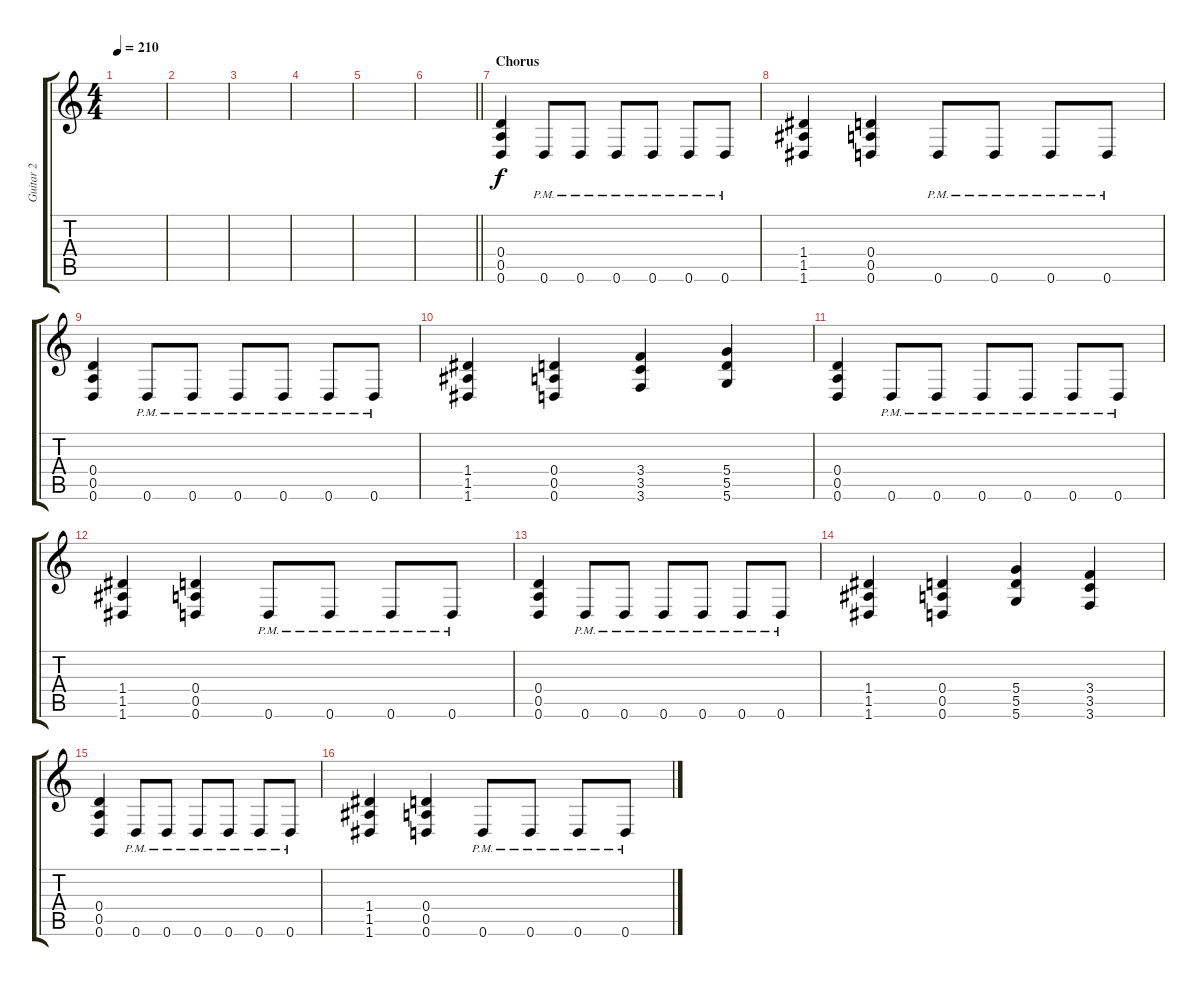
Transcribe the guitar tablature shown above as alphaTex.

\track ("Guitar 2" "Guitar 2") {instrument distortionguitar}
\staff {score tabs}
\tuning (E4 B3 G3 D3 A2 D2) {hide}
\ts (4 4)
\tempo 210
\clef g2
\ks c
|
|
|
|
|
\barLineRight lightlight
|
\section ("" "Chorus")
(0.4 0.5 0.6).4 0.6{pm}.8 0.6{pm}.8 0.6{pm}.8 0.6{pm}.8 0.6{pm}.8 0.6{pm}.8 |
(1.4 1.5 1.6).4 (0.4 0.5 0.6).4 0.6{pm}.8 0.6{pm}.8 0.6{pm}.8 0.6{pm}.8 |
(0.4 0.5 0.6).4 0.6{pm}.8 0.6{pm}.8 0.6{pm}.8 0.6{pm}.8 0.6{pm}.8 0.6{pm}.8 |
(1.4 1.5 1.6).4 (0.4 0.5 0.6).4 (3.4 3.5 3.6).4 (5.4 5.5 5.6).4 |
(0.4 0.5 0.6).4 0.6{pm}.8 0.6{pm}.8 0.6{pm}.8 0.6{pm}.8 0.6{pm}.8 0.6{pm}.8 |
(1.4 1.5 1.6).4 (0.4 0.5 0.6).4 0.6{pm}.8 0.6{pm}.8 0.6{pm}.8 0.6{pm}.8 |
(0.4 0.5 0.6).4 0.6{pm}.8 0.6{pm}.8 0.6{pm}.8 0.6{pm}.8 0.6{pm}.8 0.6{pm}.8 |
(1.4 1.5 1.6).4 (0.4 0.5 0.6).4 (5.4 5.5 5.6).4 (3.4 3.5 3.6).4 |
(0.4 0.5 0.6).4 0.6{pm}.8 0.6{pm}.8 0.6{pm}.8 0.6{pm}.8 0.6{pm}.8 0.6{pm}.8 |
(1.4 1.5 1.6).4 (0.4 0.5 0.6).4 0.6{pm}.8 0.6{pm}.8 0.6{pm}.8 0.6{pm}.8
